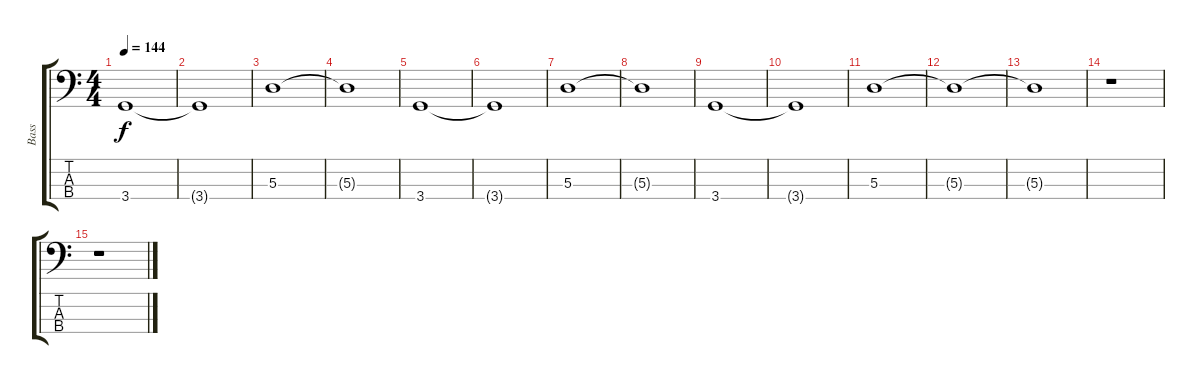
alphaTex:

\track ("Bass" "Bass") {instrument electricbassfinger}
\staff {score tabs}
\tuning (G2 D2 A1 E1) {hide}
\ts (4 4)
\tempo 144
\clef f4
\ks c
3.4.1{dy f} |
3.4{t}.1 |
5.3.1 |
5.3{t}.1 |
3.4.1 |
3.4{t}.1 |
5.3.1 |
5.3{t}.1 |
3.4.1 |
3.4{t}.1 |
5.3.1 |
5.3{t}.1 |
5.3{t}.1 |
r.1 |
r.1
